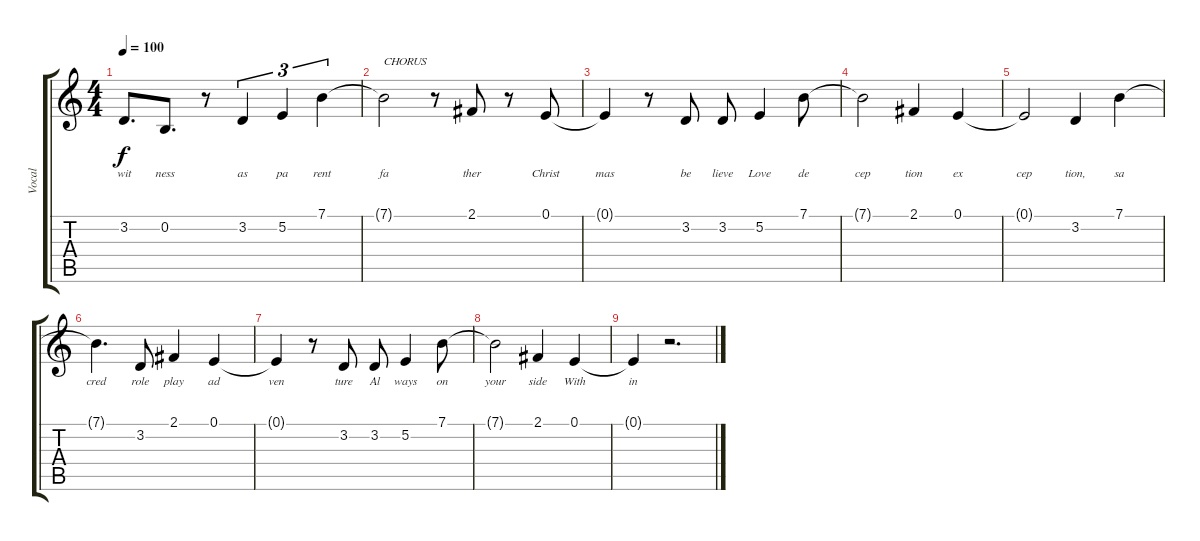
\track ("Vocal" "Vocal") {instrument acousticgrandpiano}
\staff {score tabs}
\tuning (E4 B3 G3 D3 A2 E2) {hide}
\ts (4 4)
\tempo 100
\clef g2
\ks c
3.2{t}.8{d lyrics (0 "wit") lyrics (1 "") lyrics (2 "") lyrics (3 "") lyrics (4 "") dy f} 0.2.8{d lyrics (0 "ness") lyrics (1 "") lyrics (2 "") lyrics (3 "") lyrics (4 "")} r.8 3.2.4{tu (3 2) lyrics (0 "as") lyrics (1 "") lyrics (2 "") lyrics (3 "") lyrics (4 "")} 5.2.4{tu (3 2) lyrics (0 "pa") lyrics (1 "") lyrics (2 "") lyrics (3 "") lyrics (4 "")} 7.1.4{tu (3 2) lyrics (0 "rent") lyrics (1 "") lyrics (2 "") lyrics (3 "") lyrics (4 "")} |
7.1{t}.2{txt "CHORUS" lyrics (0 "fa") lyrics (1 "") lyrics (2 "") lyrics (3 "") lyrics (4 "")} r.8 2.1.8{lyrics (0 "ther") lyrics (1 "") lyrics (2 "") lyrics (3 "") lyrics (4 "")} r.8 0.1.8{lyrics (0 "Christ") lyrics (1 "") lyrics (2 "") lyrics (3 "") lyrics (4 "")} |
0.1{t}.4{lyrics (0 "mas") lyrics (1 "") lyrics (2 "") lyrics (3 "") lyrics (4 "")} r.8 3.2.8{lyrics (0 "be") lyrics (1 "") lyrics (2 "") lyrics (3 "") lyrics (4 "")} 3.2.8{lyrics (0 "lieve") lyrics (1 "") lyrics (2 "") lyrics (3 "") lyrics (4 "")} 5.2.4{lyrics (0 "Love") lyrics (1 "") lyrics (2 "") lyrics (3 "") lyrics (4 "")} 7.1.8{lyrics (0 "de") lyrics (1 "") lyrics (2 "") lyrics (3 "") lyrics (4 "")} |
7.1{t}.2{lyrics (0 "cep") lyrics (1 "") lyrics (2 "") lyrics (3 "") lyrics (4 "")} 2.1.4{lyrics (0 "tion") lyrics (1 "") lyrics (2 "") lyrics (3 "") lyrics (4 "")} 0.1.4{lyrics (0 "ex") lyrics (1 "") lyrics (2 "") lyrics (3 "") lyrics (4 "")} |
0.1{t}.2{lyrics (0 "cep") lyrics (1 "") lyrics (2 "") lyrics (3 "") lyrics (4 "")} 3.2.4{lyrics (0 "tion,") lyrics (1 "") lyrics (2 "") lyrics (3 "") lyrics (4 "")} 7.1.4{lyrics (0 "sa") lyrics (1 "") lyrics (2 "") lyrics (3 "") lyrics (4 "")} |
7.1{t}.4{d lyrics (0 "cred") lyrics (1 "") lyrics (2 "") lyrics (3 "") lyrics (4 "")} 3.2.8{lyrics (0 "role") lyrics (1 "") lyrics (2 "") lyrics (3 "") lyrics (4 "")} 2.1.4{lyrics (0 "play") lyrics (1 "") lyrics (2 "") lyrics (3 "") lyrics (4 "")} 0.1.4{lyrics (0 "ad") lyrics (1 "") lyrics (2 "") lyrics (3 "") lyrics (4 "")} |
0.1{t}.4{lyrics (0 "ven") lyrics (1 "") lyrics (2 "") lyrics (3 "") lyrics (4 "")} r.8 3.2.8{lyrics (0 "ture") lyrics (1 "") lyrics (2 "") lyrics (3 "") lyrics (4 "")} 3.2.8{lyrics (0 "Al") lyrics (1 "") lyrics (2 "") lyrics (3 "") lyrics (4 "")} 5.2.4{lyrics (0 "ways") lyrics (1 "") lyrics (2 "") lyrics (3 "") lyrics (4 "")} 7.1.8{lyrics (0 "on") lyrics (1 "") lyrics (2 "") lyrics (3 "") lyrics (4 "")} |
7.1{t}.2{lyrics (0 "your") lyrics (1 "") lyrics (2 "") lyrics (3 "") lyrics (4 "")} 2.1.4{lyrics (0 "side") lyrics (1 "") lyrics (2 "") lyrics (3 "") lyrics (4 "")} 0.1.4{lyrics (0 "With") lyrics (1 "") lyrics (2 "") lyrics (3 "") lyrics (4 "")} |
0.1{t}.4{lyrics (0 "in") lyrics (1 "") lyrics (2 "") lyrics (3 "") lyrics (4 "")} r.2{d}
